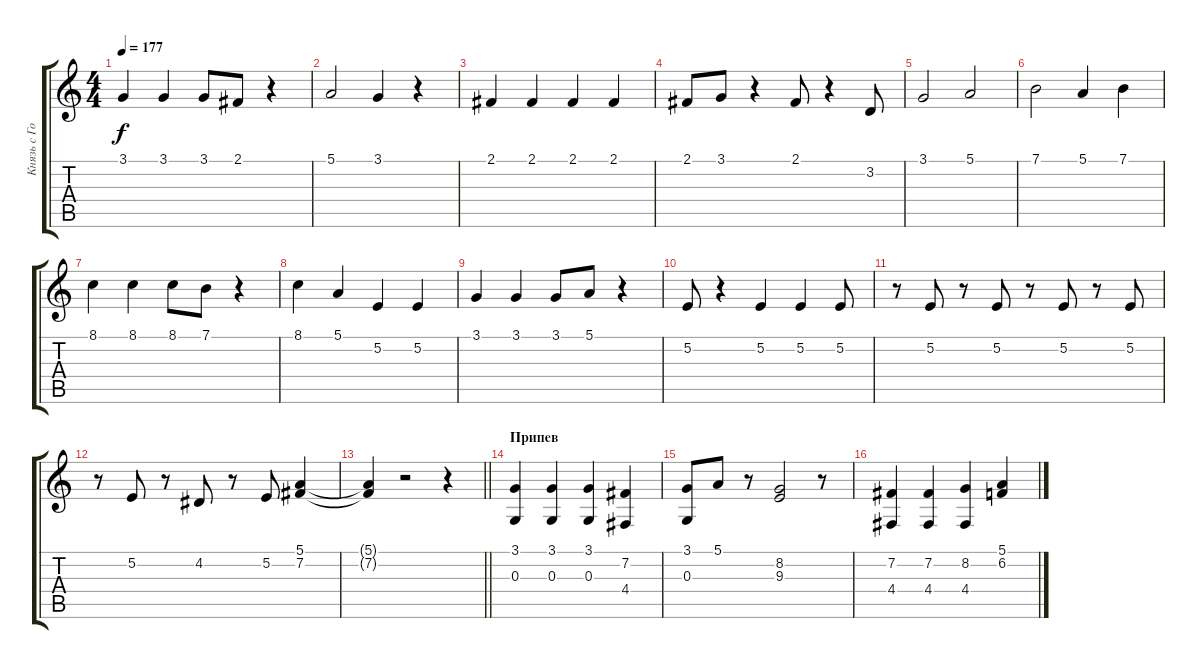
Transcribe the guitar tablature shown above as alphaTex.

\track ("Князь с Горшком" "Князь с Го") {instrument stringensemble1}
\staff {score tabs}
\tuning (E4 B3 G3 D3 A2 E2) {hide}
\ts (4 4)
\tempo 177
\clef g2
\ks c
3.1.4{dy f} 3.1.4 3.1.8 2.1.8 r.4 |
5.1.2 3.1.4 r.4 |
2.1.4 2.1.4 2.1.4 2.1.4 |
2.1.8 3.1.8 r.4 2.1.8 r.4 3.2.8 |
3.1.2 5.1.2 |
7.1.2 5.1.4 7.1.4 |
8.1.4 8.1.4 8.1.8 7.1.8 r.4 |
8.1.4 5.1.4 5.2.4 5.2.4 |
3.1.4 3.1.4 3.1.8 5.1.8 r.4 |
5.2.8 r.4 5.2.4 5.2.4 5.2.8 |
r.8 5.2.8 r.8 5.2.8 r.8 5.2.8 r.8 5.2.8 |
r.8 5.2.8 r.8 4.2.8 r.8 5.2.8 (5.1 7.2).4 |
\barLineRight lightlight
(5.1{t} 7.2{t}).4 r.2 r.4 |
\section ("" "Припев")
(3.1 0.3).4 (3.1 0.3).4 (3.1 0.3).4 (7.2 4.4).4 |
(3.1 0.3).8 5.1.8 r.8 (8.2 9.3).2 r.8 |
(7.2 4.4).4 (7.2 4.4).4 (8.2 4.4).4 (5.1 6.2).4
